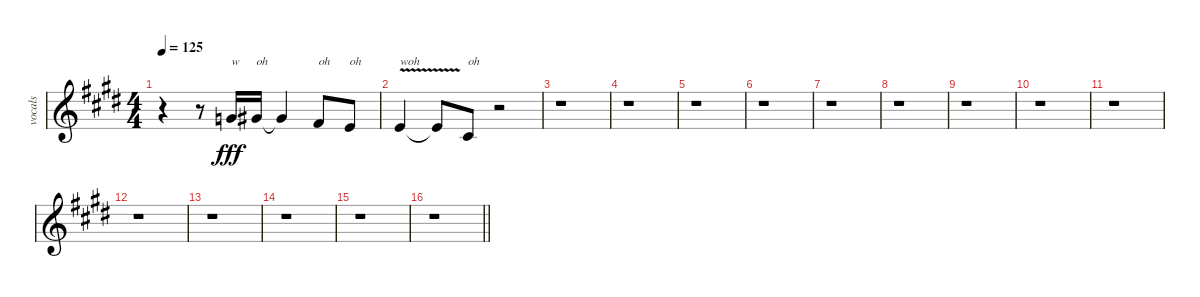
\track ("vocals" "vocals") {instrument lead2sawtooth}
\staff {score}
\tuning (E4 B3 G3 D3 A2 E2) {hide}
\ts (4 4)
\tempo 125
\clef g2
\ks e
r.4{dy fff} r.8 3.1.16{txt "w"} 4.1.16{txt "oh"} 4.1{t}.4 2.1.8{txt "oh"} 0.1.8{txt "oh"} |
0.1{v}.4{txt "woh"} 0.1{t}.8 2.2.8{txt "oh"} r.2 |
r.1 |
r.1 |
r.1 |
r.1 |
r.1 |
r.1 |
r.1 |
r.1 |
r.1 |
r.1 |
r.1 |
r.1 |
r.1 |
\barLineRight lightlight
r.1
